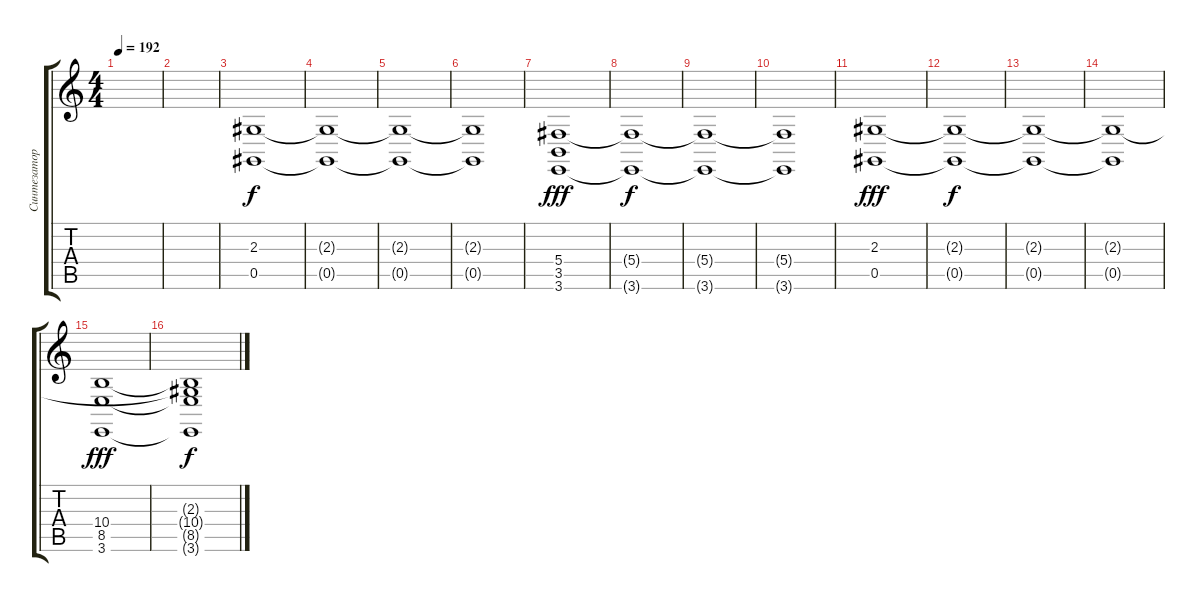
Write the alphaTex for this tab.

\track ("Синтезатор" "Синтезатор") {instrument synthstrings2}
\staff {score tabs}
\tuning (Eb4 Bb3 Gb3 Db3 Ab2 Db2) {hide}
\ts (4 4)
\tempo 192
\clef g2
\ks c
|
|
(2.3 0.5).1 |
(2.3{t} 0.5{t}).1{dy f} |
(2.3{t} 0.5{t}).1 |
(2.3{t} 0.5{t}).1 |
(5.4 3.5 3.6).1{dy fff} |
(5.4{t} 3.6{t}).1{dy f} |
(5.4{t} 3.6{t}).1 |
(5.4{t} 3.6{t}).1 |
(2.3 0.5).1{dy fff} |
(2.3{t} 0.5{t}).1{dy f} |
(2.3{t} 0.5{t}).1 |
(2.3{t} 0.5{t}).1 |
(10.4 8.5 3.6).1{dy fff} |
(2.3{t} 10.4{t} 8.5{t} 3.6{t}).1{dy f}
